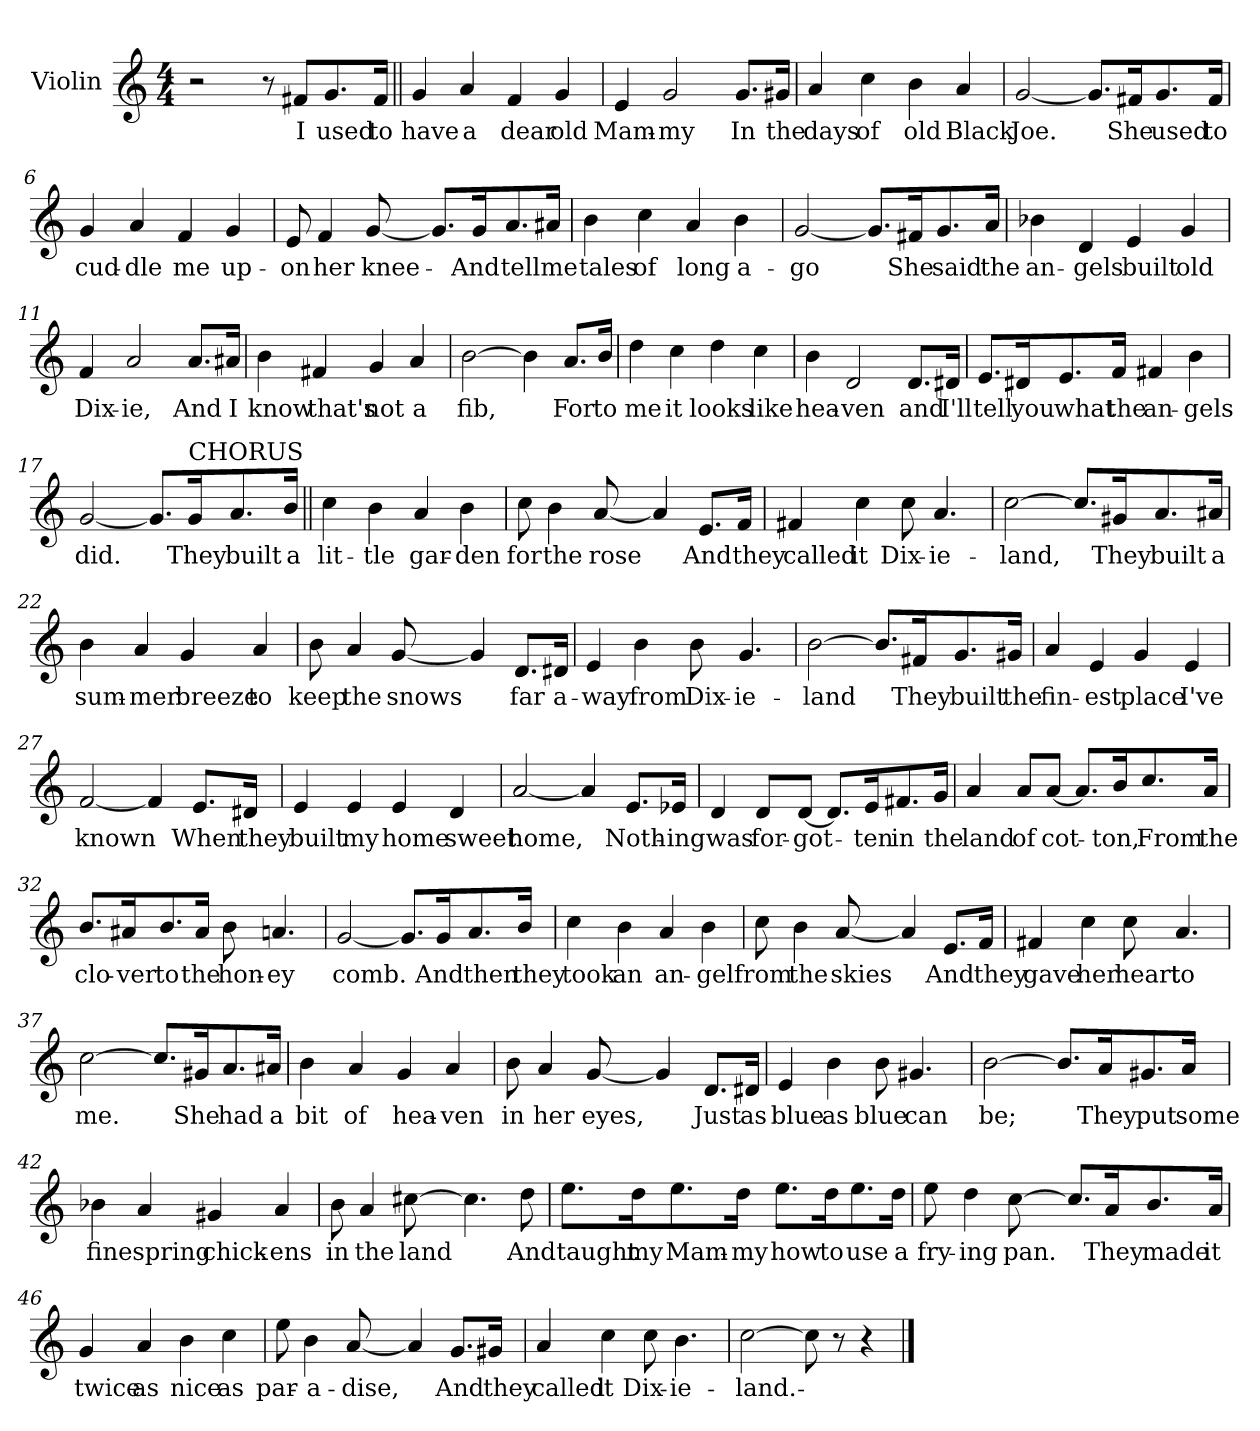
**kern	**text
*part1	*part1
*staff1	*staff1
*I"Violin	*
*I'Vln	*
*clefG2	*
*k[]	*
*C:	*
*M4/4	*
=1	=1
2r	.
8r	.
8f#X/L	I
8.g/	used
16f#/Jk	to
=2||	=2||
4g/	have
4a/	a
4f/	dear
4g/	old
=3	=3
4e/	Mam-
2g/	-my
8.g/L	In
16g#X/Jk	the
=4	=4
4a/	days
4cc\	of
4b\	old
4a/	Black
!!LO:LB:g=z
=5	=5
[2g/	Joe.
8.g/L]	.
16f#X/K	She
8.g/	used
16f#/Jk	to
=6	=6
4g/	cud-
4a/	-dle
4f/	me
4g/	up-
=7	=7
8e/	-on
4f/	her
[8g/	knee-
8.g/L]	.
16g/K	-And
8.a/	tell
16a#X/Jk	me
=8	=8
4b\	tales
4cc\	of
4a/	long
4b\	a-
!!LO:LB:g=z
=9	=9
[2g/	-go
8.g/L]	.
16f#X/K	She
8.g/	said
16a/Jk	the
=10	=10
4b-X\	an-
4d/	-gels
4e/	built
4g/	old
=11	=11
4f/	Dix-
2a/	-ie,
8.a/L	And
16a#X/Jk	I
=12	=12
4b\	know
4f#X/	that's
4g/	not
4a/	a
!!LO:LB:g=z
=13	=13
[2b\	fib,
4b\]	.
8.a/L	For
16b/Jk	to
=14	=14
4dd\	me
4cc\	it
4dd\	looks
4cc\	like
=15	=15
4b\	hea-
2d/	-ven
8.d/L	and
16d#X/Jk	I'll
=16	=16
8.e/L	tell
16d#X/K	you
8.e/	what
16f/Jk	the
4f#X/	an-
4b\	-gels
!!LO:LB:g=z
=17	=17
[2g/	did.
8.g/L]	.
!LO:TX:a:t=CHORUS	!
16g/K	They
8.a/	built
16b/Jk	a
=18||	=18||
4cc\	lit-
4b\	-tle
4a/	gar-
4b\	-den
=19	=19
8cc\	for
4b\	the
[8a/	rose
4a/]	.
8.e/L	And
16f/Jk	they
=20	=20
4f#X/	called
4cc\	it
8cc\	Dix-
4.a/	-ie-
!!LO:LB:g=z
=21	=21
[2cc\	-land,
8.cc/L]	.
16g#X/K	They
8.a/	built
16a#X/Jk	a
=22	=22
4b\	sum-
4a/	-mer
4g/	breeze
4a/	to
=23	=23
8b\	keep
4a/	the
[8g/	snows
4g/]	.
8.d/L	far
16d#X/Jk	a-
!!LO:LB:g=z
=24	=24
4e/	-way
4b\	from
8b\	Dix-
4.g/	-ie-
=25	=25
[2b\	-land
8.b/L]	.
16f#X/K	They
8.g/	built
16g#X/Jk	the
=26	=26
4a/	fin-
4e/	-est
4g/	place
4e/	I've
=27	=27
[2f/	known
4f/]	.
8.e/L	When
16d#X/Jk	they
!!LO:PB:g=z
=28	=28
4e/	built
4e/	my
4e/	home
4d/	sweet
=29	=29
[2a/	home,
4a/]	.
8.e/L	Noth-
16e-X/Jk	-ing
=30	=30
4d/	was
8d/L	for-
[8d/J	-got-
8.d/L]	.
16e/K	-ten
8.f#X/	in
16g/Jk	the
!!LO:LB:g=z
=31	=31
4a/	land
8a/L	of
[8a/J	cot-
8.a/L]	.
16b/K	-ton,
8.cc/	From
16a/Jk	the
=32	=32
8.b/L	clo-
16a#X/K	-ver
8.b/	to
16a#/Jk	the
8b\	hon-
4.an/	-ey
=33	=33
[2g/	comb.
8.g/L]	.
16g/K	And
8.a/	then
16b/Jk	they
!!LO:LB:g=z
=34	=34
4cc\	took
4b\	an
4a/	an-
4b\	-gel
=35	=35
8cc\	from
4b\	the
[8a/	skies
4a/]	.
8.e/L	And
16f/Jk	they
=36	=36
4f#X/	gave
4cc\	her
8cc\	heart
4.a/	to
=37	=37
[2cc\	me.
8.cc/L]	.
16g#X/K	She
8.a/	had
16a#X/Jk	a
!!LO:LB:g=z
=38	=38
4b\	bit
4a/	of
4g/	hea-
4a/	-ven
=39	=39
8b\	in
4a/	her
[8g/	eyes,
4g/]	.
8.d/L	Just
16d#X/Jk	as
=40	=40
4e/	blue
4b\	as
8b\	blue
4.g#X/	can
=41	=41
[2b\	be;
8.b/L]	.
16a/K	They
8.g#X/	put
16a/Jk	some
!!LO:LB:g=z
=42	=42
4b-X\	fine
4a/	spring
4g#X/	chick-
4a/	-ens
=43	=43
8b\	in
4a/	the
[8cc#X\	land
4.cc#\]	.
8dd\	And
=44	=44
8.ee\L	taught
16dd\K	my
8.ee\	Mam-
16dd\Jk	-my
8.ee\L	how
16dd\K	to
8.ee\	use
16dd\Jk	a
!!LO:LB:g=z
=45	=45
8ee\	fry-
4dd\	-ing
[8cc\	pan.
8.cc/L]	.
16a/K	They
8.b/	made
16a/Jk	it
=46	=46
4g/	twice
4a/	as
4b\	nice
4cc\	as
=47	=47
8ee\	par-
4b\	-a-
[8a/	-dise,
4a/]	.
8.g/L	And
16g#X/Jk	they
!!LO:LB:g=z
=48	=48
4a/	called
4cc\	it
8cc\	Dix-
4.b\	-ie-
=49	=49
[2cc\	-land.-
8cc\]	.
8r	.
4r	.
==	==
*-	*-
